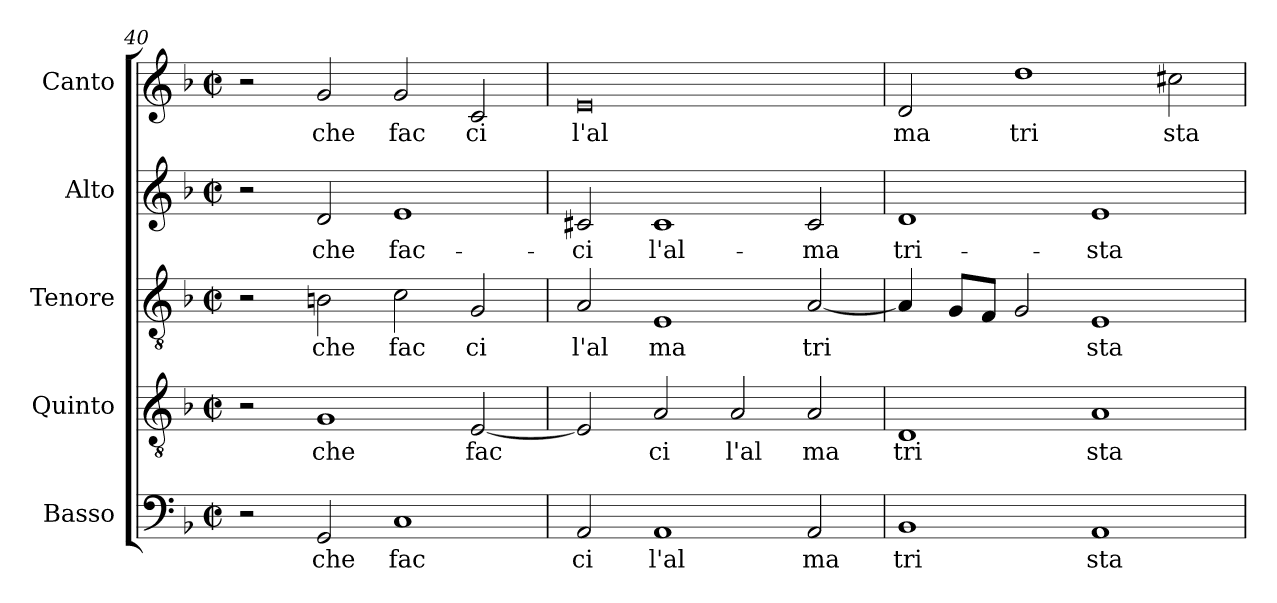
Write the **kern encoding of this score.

**kern	**text	**kern	**text	**kern	**text	**kern	**text	**kern	**text
*part5	*part5	*part4	*part4	*part3	*part3	*part2	*part2	*part1	*part1
*staff5	*staff5	*staff4	*staff4	*staff3	*staff3	*staff2	*staff2	*staff1	*staff1
*I"Basso	*	*I"Quinto	*	*I"Tenore	*	*I"Alto	*	*I"Canto	*
!!LO:LB:g=z
*clefF4	*	*clefGv2	*	*clefGv2	*	*clefG2	*	*clefG2	*
*k[b-]	*	*k[b-]	*	*k[b-]	*	*k[b-]	*	*k[b-]	*
*F:	*	*F:	*	*F:	*	*F:	*	*F:	*
*M2/2	*	*M2/2	*	*M2/2	*	*M2/2	*	*M2/2	*
*met(c|)	*	*met(c|)	*	*met(c|)	*	*met(c|)	*	*met(c|)	*
=40	=40	=40	=40	=40	=40	=40	=40	=40	=40
2r	.	2r	.	2r	.	2r	.	2r	.
!	!LO:LY:b:cj	!	!LO:LY:b:cj	!	!LO:LY:b:cj	!	!LO:LY:b:cj	!	!LO:LY:b:cj
2GG/	che	1G	che	2Bn\	che	2d/	che	2g/	che
!	!LO:LY:b:cj	!	!	!	!LO:LY:b:cj	!	!LO:LY:b:cj	!	!LO:LY:b:cj
1C	fac	.	.	2c\	fac	1e	fac-	2g/	fac
!	!	!	!LO:LY:b	!	!LO:LY:b:cj	!	!	!	!LO:LY:b:cj
.	.	[<2E/	fac	2G/	ci	.	.	2c/	ci
=41	=41	=41	=41	=41	=41	=41	=41	=41	=41
!	!LO:LY:b:cj	!	!	!	!LO:LY:b:cj	!	!LO:LY:b:cj	!	!LO:LY:b:cj
2AA/	ci	2E/]	.	2A/	l'al	2c#X/	-ci	0e	l'al
!	!LO:LY:b:cj	!	!LO:LY:b:cj	!	!LO:LY:b:cj	!	!LO:LY:b:cj	!	!
1AA	l'al	2A/	ci	1E	ma	1c#	l'al-	.	.
!	!	!	!LO:LY:b:cj	!	!	!	!	!	!
.	.	2A/	l'al	.	.	.	.	.	.
!	!LO:LY:b:cj	!	!LO:LY:b:cj	!	!LO:LY:b:cj	!	!LO:LY:b:cj	!	!
2AA/	ma	2A/	ma	[<2A/	tri	2c#/	-ma	.	.
=42	=42	=42	=42	=42	=42	=42	=42	=42	=42
!	!LO:LY:b:cj	!	!LO:LY:b:cj	!	!	!	!LO:LY:b:cj	!	!LO:LY:b:cj
1BB-	tri	1D	tri	4A/]	.	1d	tri-	2d/	ma
.	.	.	.	8G/L	.	.	.	.	.
.	.	.	.	8F/J	.	.	.	.	.
!	!	!	!	!	!	!	!	!	!LO:LY:b:cj
.	.	.	.	2G/	.	.	.	1dd	tri
!	!LO:LY:b:cj	!	!LO:LY:b:cj	!	!LO:LY:b:cj	!	!LO:LY:b:cj	!	!
1AA	sta	1A	sta	1E	sta	1e	-sta	.	.
!	!	!	!	!	!	!	!	!	!LO:LY:b:cj
.	.	.	.	.	.	.	.	2cc#X\	sta
=	=	=	=	=	=	=	=	=	=
*-	*-	*-	*-	*-	*-	*-	*-	*-	*-
